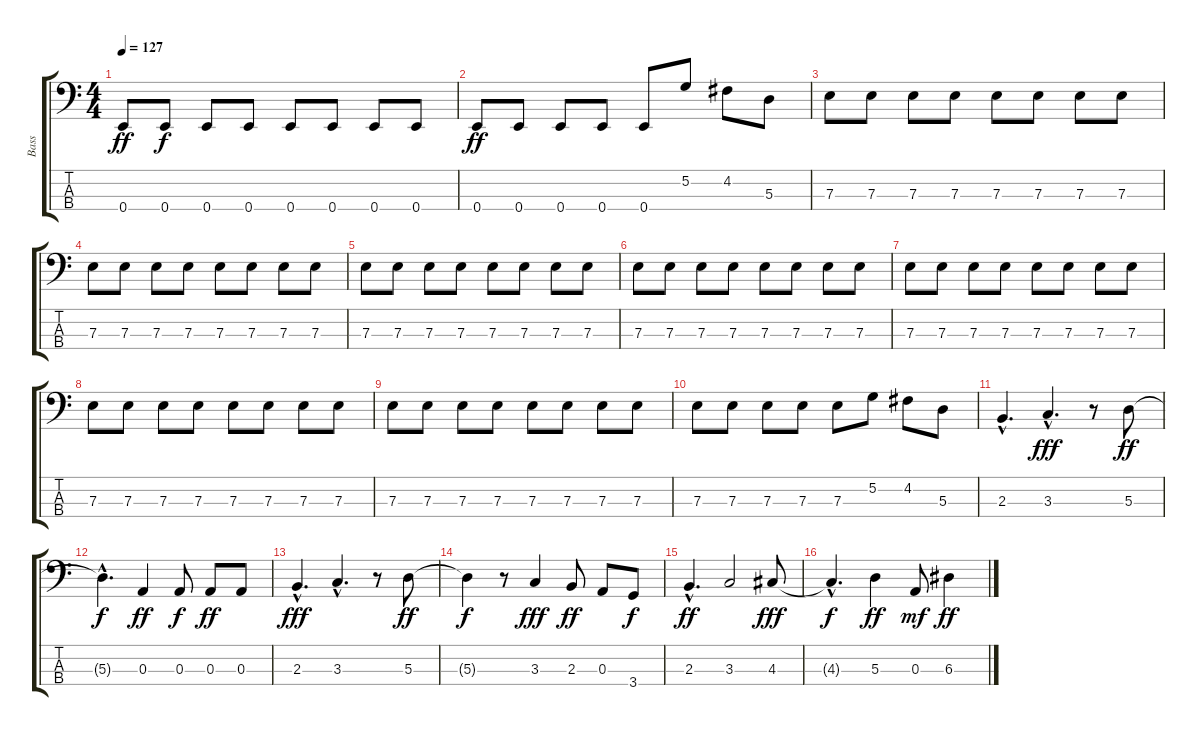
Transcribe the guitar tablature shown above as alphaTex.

\track ("Bass" "Bass") {instrument electricbassfinger}
\staff {score tabs}
\tuning (G2 D2 A1 E1) {hide}
\ts (4 4)
\tempo 127
\clef f4
\ks c
0.4.8{dy ff} 0.4.8{dy f} 0.4.8 0.4.8 0.4.8 0.4.8 0.4.8 0.4.8 |
0.4.8{dy ff} 0.4.8 0.4.8 0.4.8 0.4.8 5.2.8 4.2.8 5.3.8 |
7.3.8 7.3.8 7.3.8 7.3.8 7.3.8 7.3.8 7.3.8 7.3.8 |
7.3.8 7.3.8 7.3.8 7.3.8 7.3.8 7.3.8 7.3.8 7.3.8 |
7.3.8 7.3.8 7.3.8 7.3.8 7.3.8 7.3.8 7.3.8 7.3.8 |
7.3.8 7.3.8 7.3.8 7.3.8 7.3.8 7.3.8 7.3.8 7.3.8 |
7.3.8 7.3.8 7.3.8 7.3.8 7.3.8 7.3.8 7.3.8 7.3.8 |
7.3.8 7.3.8 7.3.8 7.3.8 7.3.8 7.3.8 7.3.8 7.3.8 |
7.3.8 7.3.8 7.3.8 7.3.8 7.3.8 7.3.8 7.3.8 7.3.8 |
7.3.8 7.3.8 7.3.8 7.3.8 7.3.8 5.2.8 4.2.8 5.3.8 |
2.3{hac}.4{d} 3.3{hac}.4{d dy fff} r.8 5.3.8{dy ff} |
5.3{hac t}.4{d dy f} 0.3.4{dy ff} 0.3.8{dy f} 0.3.8{dy ff} 0.3.8 |
2.3{hac}.4{d dy fff} 3.3{hac}.4{d} r.8 5.3.8{dy ff} |
5.3{t}.4{dy f} r.8 3.3.4{dy fff} 2.3.8{dy ff} 0.3.8 3.4.8{dy f} |
2.3{hac}.4{d dy ff} 3.3.2 4.3.8{dy fff} |
4.3{hac t}.4{d dy f} 5.3.4{dy ff} 0.3.8{dy mf} 6.3.4{dy ff}
